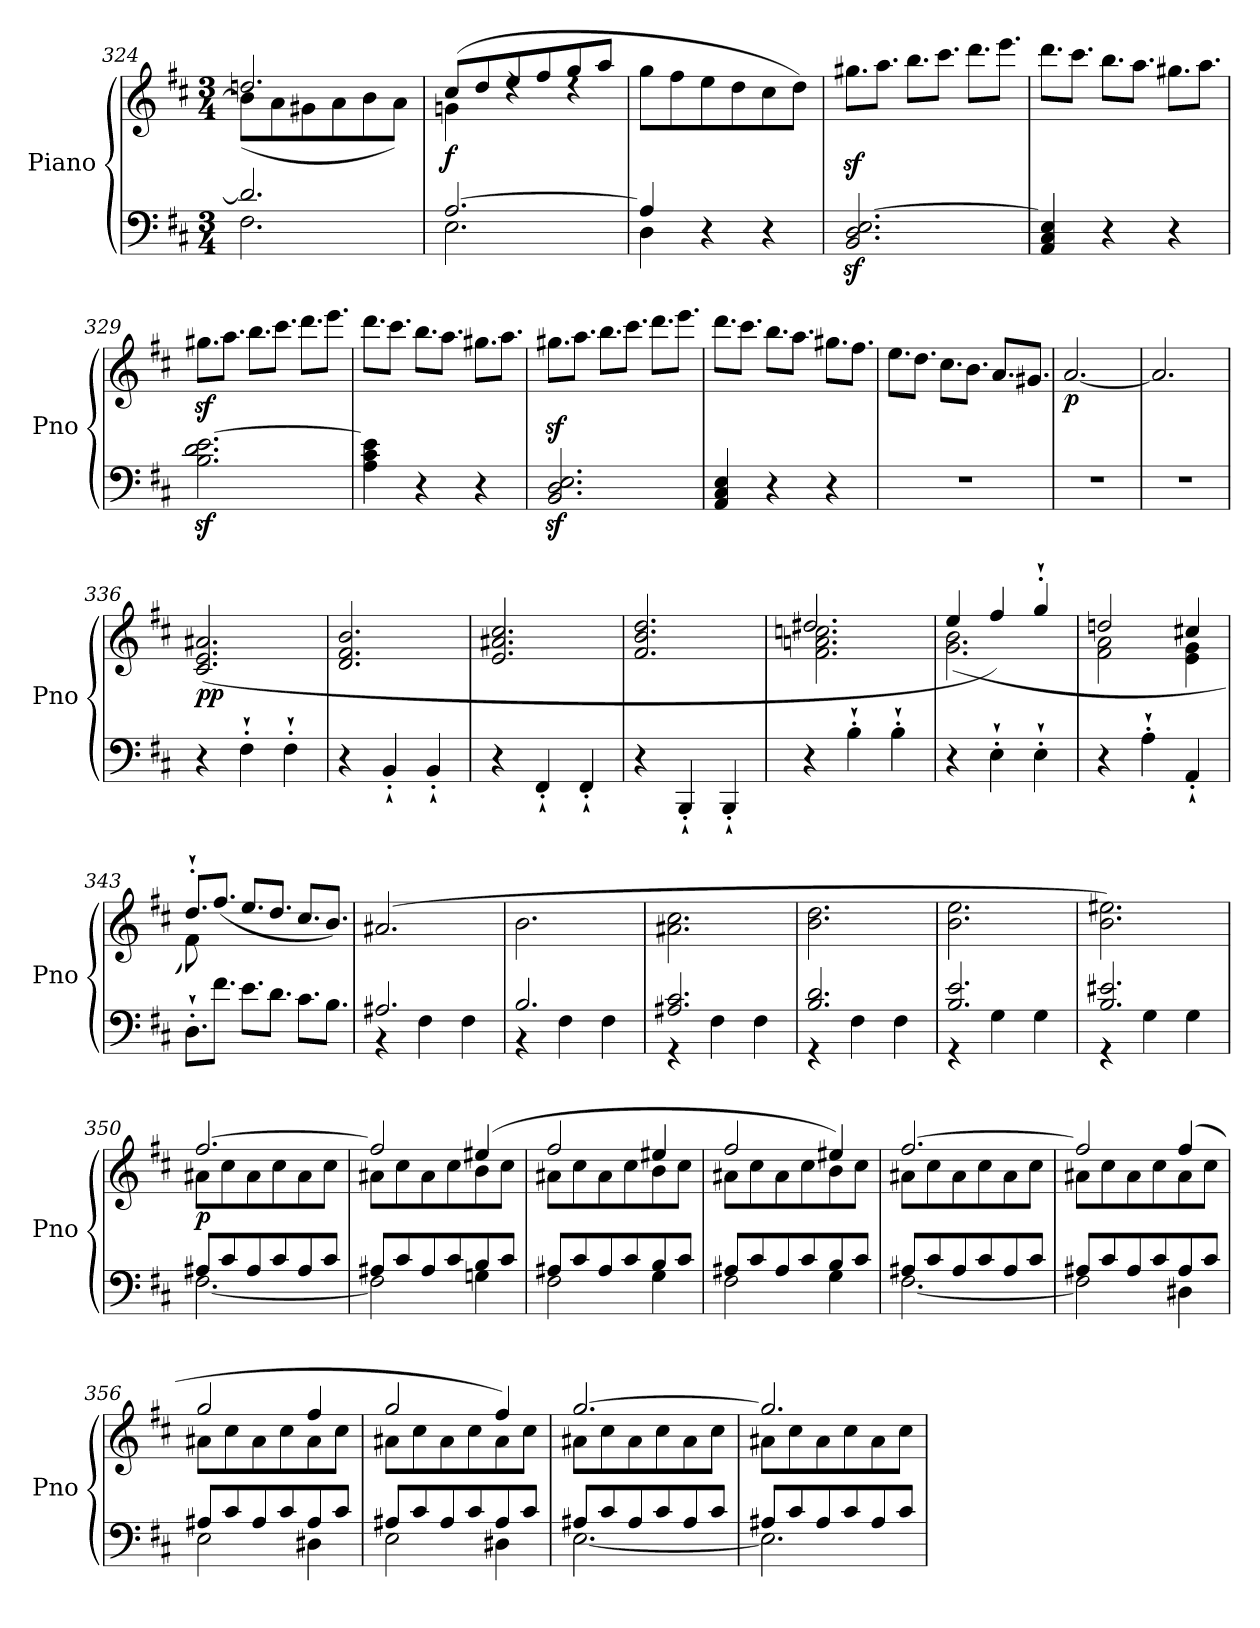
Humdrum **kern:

**kern	**kern	**dynam
*part1	*part1	*part1
*staff2	*staff1	*staff1/2
*I"Piano	*	*
*I'Pno	*	*
*clefF4	*clefG2	*
*k[f#c#]	*k[f#c#]	*
*M3/4	*M3/4	*
=324	=324	=324
*^	*^	*
2.d/]	2.F#\	2.ddn/	(8b\L]	.
.	.	.	8a\	.
.	.	.	8g#X\	.
.	.	.	8a\	.
.	.	.	8b\	.
.	.	.	8a\J)	.
!!LO:LB:g=z	!!
=325	=325	=325	=325	=325
!	!	!	!	!LO:DY:b
[2.A/	2.E\	(8cc#/L	4gn\	f
.	.	8dd/	.	.
.	.	8ee/	4rdd	.
.	.	8ff#/	.	.
.	.	8gg/	4rdd	.
.	.	8aa/J	.	.
*	*	*v	*v	*
=326	=326	=326	=326
4A/]	4D\	8gg\L	.
.	.	8ff#\	.
4r	2ryy	8ee\	.
.	.	8dd\	.
4r	.	8cc#\	.
.	.	8dd\J)	.
*v	*v	*	*
=327	=327	=327
*	*Xtuplet	*
2.BB/z< 2.D/z< [2.E/z<	12.gg#Xz<\L	.
.	12.aa\J	.
.	12.bb\L	.
.	12.ccc#\J	.
.	12.ddd\L	.
.	12.eee\J	.
=328	=328	=328
4AA/ 4C#/ 4E/]	12.ddd\L	.
.	12.ccc#\J	.
4r	12.bb\L	.
.	12.aa\J	.
4r	12.gg#X\L	.
.	12.aa\J	.
=329	=329	=329
2.B\z< 2.d\z< [2.e\z<	12.gg#Xz<\L	.
.	12.aa\J	.
.	12.bb\L	.
.	12.ccc#\J	.
.	12.ddd\L	.
.	12.eee\J	.
=330	=330	=330
4A\ 4c#\ 4e\]	12.ddd\L	.
.	12.ccc#\J	.
4r	12.bb\L	.
.	12.aa\J	.
4r	12.gg#X\L	.
.	12.aa\J	.
!!LO:LB:g=z
=331	=331	=331
2.BB/z< 2.D/z< 2.E/z<	12.gg#Xz<\L	.
.	12.aa\J	.
.	12.bb\L	.
.	12.ccc#\J	.
.	12.ddd\L	.
.	12.eee\J	.
=332	=332	=332
4AA/ 4C#/ 4E/	12.ddd\L	.
.	12.ccc#\J	.
4r	12.bb\L	.
.	12.aa\J	.
4r	12.gg#X\L	.
.	12.ff#\J	.
=333	=333	=333
!	!	!LO:DY:b
2.r	12.ee\L	other-dynamics
.	12.dd\J	.
.	12.cc#\L	.
.	12.b\J	.
.	12.a/L	.
.	12.g#X/J	.
=334	=334	=334
!	!	!LO:DY:b
2.r	[2.a/	p
=335	=335	=335
2.r	2.a/]	.
=336	=336	=336
!	!	!LO:DY:b
4r	(2.c#/ 2.e/ 2.a#X/	pp
4F#`'\	.	.
4F#`'\	.	.
=337	=337	=337
4r	2.d/ 2.f#/ 2.b/	.
4BB`'/	.	.
4BB`'/	.	.
=338	=338	=338
4r	2.e/ 2.a#X/ 2.cc#/	.
4FF#`'/	.	.
4FF#`'/	.	.
=339	=339	=339
4r	2.f#/ 2.b/ 2.dd/	.
4BBB`'/	.	.
4BBB`'/	.	.
!!LO:LB:g=z
=340	=340	=340
*	*^	*
4r	2.dd#X/	2.f#\ 2.an\ 2.ccn\	.
4B`'\	.	.	.
4B`'\	.	.	.
=341	=341	=341	=341
4r	4ee/	(2.g\ 2.b\	.
4E`'\	4ff#/)	.	.
4E`'\	4gg`'/	.	.
=342	=342	=342	=342
4r	2ddn/	2f#\ 2a\	.
4A`'\	.	.	.
4AA`'/	4cc#X/	4e\ 4g\	.
=343	=343	=343	=343
*Xtuplet	*	*	*
12.D`'\L	12.dd`'/L	8f#\)	.
12.f#\J	(12.ff#/J	2ryy	.
12.e\L	12.ee/L	.	.
12.d\J	12.dd/J	.	.
12.c#\L	12.cc#/L	.	.
12.B\J	12.b/J)	8ryy	.
=344	=344	=344	=344
*^	*	*	*
!	!	!	!	!LO:DY:b
*	*	*v	*v	*
2.A#X/	4r	(2.a#X/	other-dynamics
.	4F#\	.	.
.	4F#\	.	.
=345	=345	=345	=345
2.B/	4r	2.b\	.
.	4F#\	.	.
.	4F#\	.	.
=346	=346	=346	=346
2.A#X/ 2.c#/	4r	2.a#X\ 2.cc#\	.
.	4F#\	.	.
.	4F#\	.	.
=347	=347	=347	=347
2.B/ 2.d/	4r	2.b\ 2.dd\	.
.	4F#\	.	.
.	4F#\	.	.
=348	=348	=348	=348
2.B/ 2.e/	4r	2.b\ 2.ee\	.
.	4G\	.	.
.	4G\	.	.
=349	=349	=349	=349
2.B/ 2.e#X/	4r	2.b\ 2.ee#X\)	.
.	4G\	.	.
.	4G\	.	.
!!LO:PB:g=z
=350	=350	=350	=350
*	*	*^	*
!	!	!	!	!LO:DY:b
8A#X/L	[2.F#\	[2.ff#/	8a#X\L	p
8c#/	.	.	8cc#\	.
8A#/	.	.	8a#\	.
8c#/	.	.	8cc#\	.
8A#/	.	.	8a#\	.
8c#/J	.	.	8cc#\J	.
=351	=351	=351	=351	=351
8A#X/L	2F#\]	2ff#/]	8a#X\L	.
8c#/	.	.	8cc#\	.
8A#/	.	.	8a#\	.
8c#/	.	.	8cc#\	.
8B/	4Gn\	(4ee#X/	8b\	.
8c#/J	.	.	8cc#\J	.
=352	=352	=352	=352	=352
8A#X/L	2F#\	2ff#/	8a#X\L	.
8c#/	.	.	8cc#\	.
8A#/	.	.	8a#\	.
8c#/	.	.	8cc#\	.
8B/	4G\	4ee#X/	8b\	.
8c#/J	.	.	8cc#\J	.
=353	=353	=353	=353	=353
8A#X/L	2F#\	2ff#/	8a#X\L	.
8c#/	.	.	8cc#\	.
8A#/	.	.	8a#\	.
8c#/	.	.	8cc#\	.
8B/	4G\	4ee#X/)	8b\	.
8c#/J	.	.	8cc#\J	.
=354	=354	=354	=354	=354
8A#X/L	[2.F#\	[2.ff#/	8a#X\L	.
8c#/	.	.	8cc#\	.
8A#/	.	.	8a#\	.
8c#/	.	.	8cc#\	.
8A#/	.	.	8a#\	.
8c#/J	.	.	8cc#\J	.
!!LO:LB:g=z	!!
=355	=355	=355	=355	=355
8A#X/L	2F#\]	2ff#/]	8a#X\L	.
8c#/	.	.	8cc#\	.
8A#/	.	.	8a#\	.
8c#/	.	.	8cc#\	.
8A#/	4D#X\	(4ff#/	8a#\	.
8c#/J	.	.	8cc#\J	.
=356	=356	=356	=356	=356
8A#X/L	2E\	2gg/	8a#X\L	.
8c#/	.	.	8cc#\	.
8A#/	.	.	8a#\	.
8c#/	.	.	8cc#\	.
8A#/	4D#X\	4ff#/	8a#\	.
8c#/J	.	.	8cc#\J	.
=357	=357	=357	=357	=357
8A#X/L	2E\	2gg/	8a#X\L	.
8c#/	.	.	8cc#\	.
8A#/	.	.	8a#\	.
8c#/	.	.	8cc#\	.
8A#/	4D#X\	4ff#/)	8a#\	.
8c#/J	.	.	8cc#\J	.
=358	=358	=358	=358	=358
8A#X/L	[2.E\	[2.gg/	8a#X\L	.
8c#/	.	.	8cc#\	.
8A#/	.	.	8a#\	.
8c#/	.	.	8cc#\	.
8A#/	.	.	8a#\	.
8c#/J	.	.	8cc#\J	.
=359	=359	=359	=359	=359
8A#X/L	2.E\]	2.gg/]	8a#X\L	.
8c#/	.	.	8cc#\	.
8A#/	.	.	8a#\	.
8c#/	.	.	8cc#\	.
8A#/	.	.	8a#\	.
8c#/J	.	.	8cc#\J	.
*v	*v	*	*	*
*	*v	*v	*
=	=	=
*-	*-	*-
